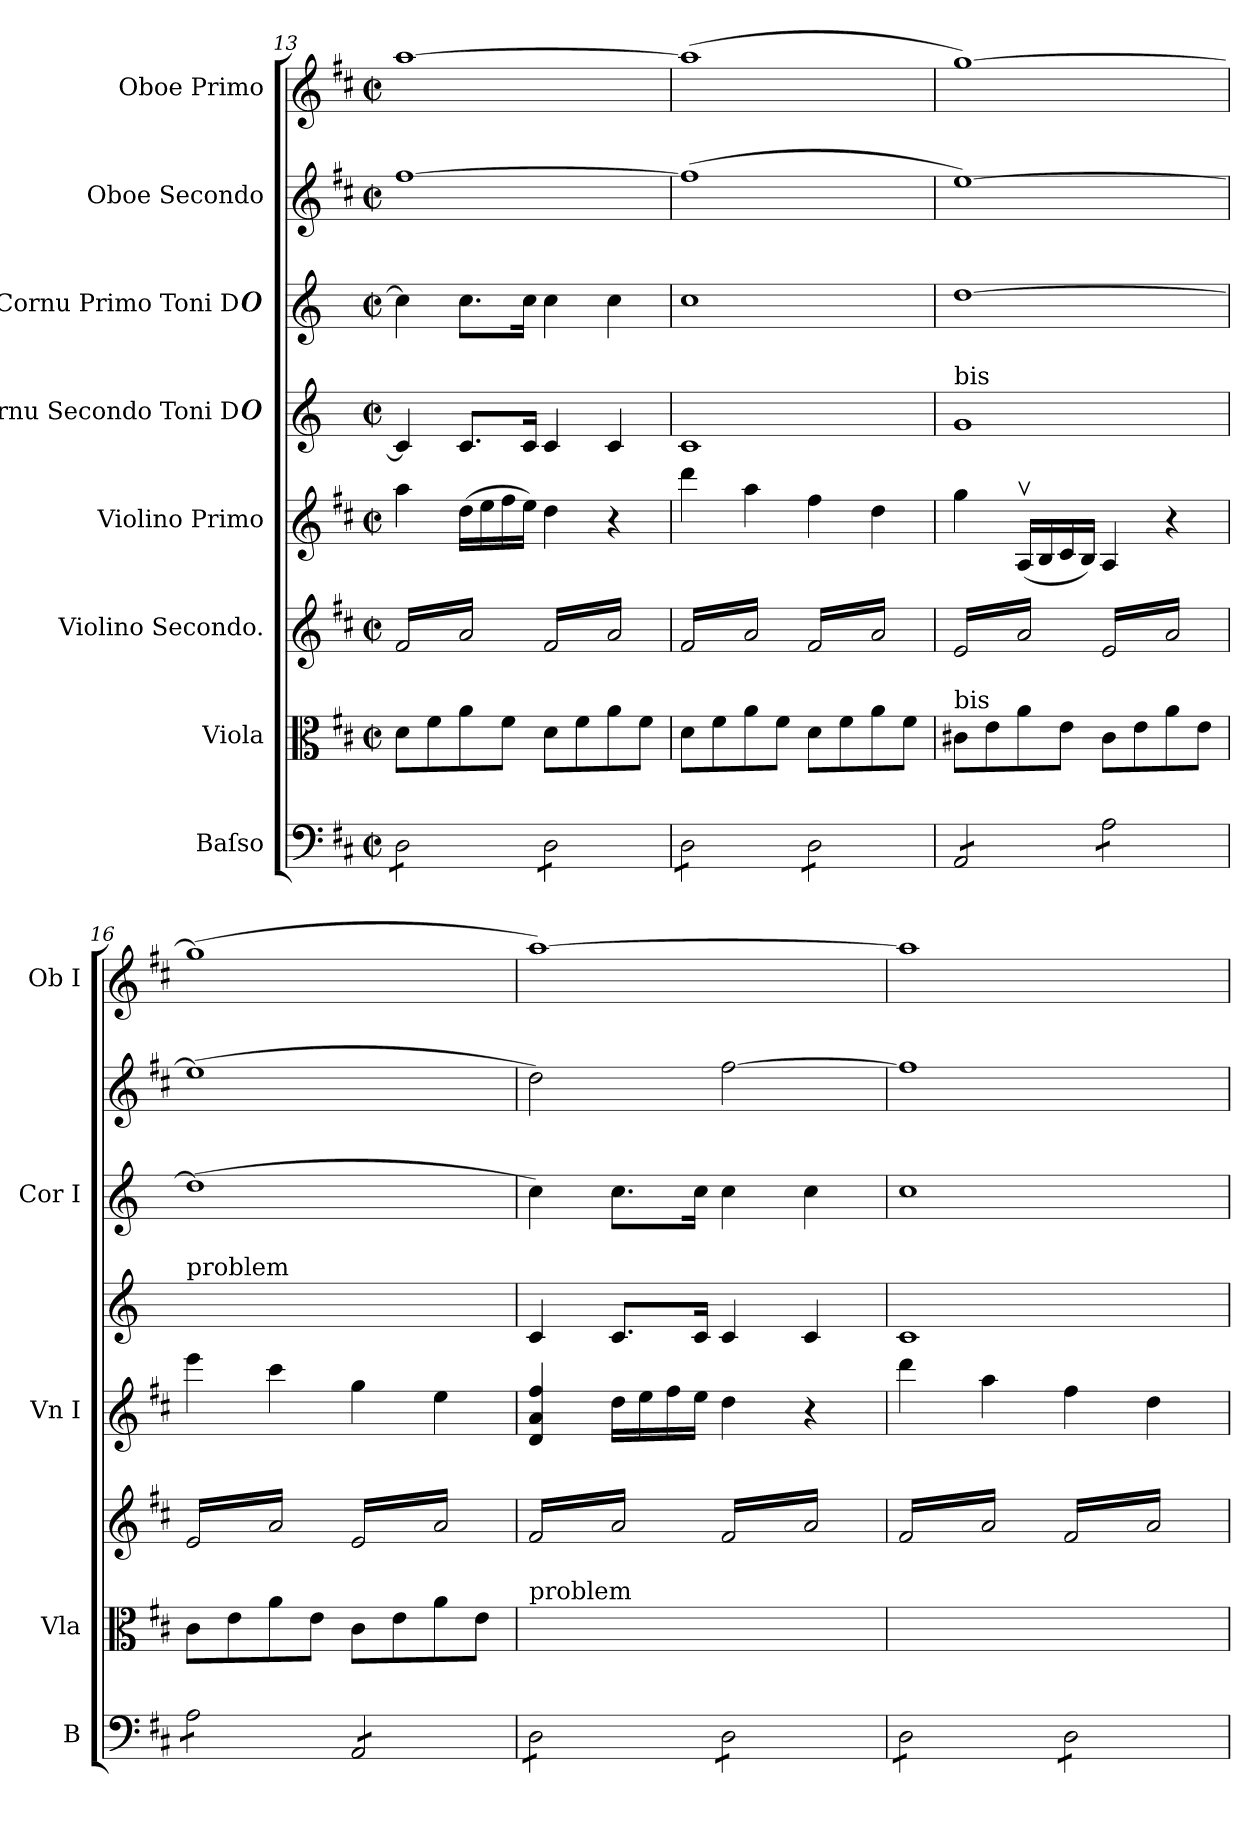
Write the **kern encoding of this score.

**kern	**kern	**kern	**kern	**kern	**kern	**kern	**kern
*part8	*part7	*part6	*part5	*part4	*part3	*part2	*part1
*staff8	*staff7	*staff6	*staff5	*staff4	*staff3	*staff2	*staff1
*I"Baſso	*I"Viola	*I"Violino Secondo.	*I"Violino Primo	*I"Cornu Secondo Toni D#	*I"Cornu Primo Toni D#	*I"Oboe Secondo	*I"Oboe Primo
*I'B	*I'Vla	*	*I'Vn I	*	*I'Cor I	*	*I'Ob I
*clefF4	*clefC3	*clefG2	*clefG2	*clefG2	*clefG2	*clefG2	*clefG2
*	*	*	*	*ITrd-1c-2	*ITrd-1c-2	*	*
*k[f#c#]	*k[f#c#]	*k[f#c#]	*k[f#c#]	*k[f#c#]	*k[f#c#]	*k[f#c#]	*k[f#c#]
*D:	*D:	*D:	*D:	*	*	*D:	*D:
*M2/2	*M2/2	*M2/2	*M2/2	*M2/2	*M2/2	*M2/2	*M2/2
*met(c|)	*met(c|)	*met(c|)	*met(c|)	*met(c|)	*met(c|)	*met(c|)	*met(c|)
=13	=13	=13	=13	=13	=13	=13	=13
*tremolo	*	*	*	*	*	*	*
*	*	*tremolo	*	*	*	*	*
8D\L	8d\L	16f#/LL	4aa\	4d/]	4dd\]	[1ff#	[1aa
.	.	16a/	.	.	.	.	.
8D\	8f#\	16f#/	.	.	.	.	.
.	.	16a/	.	.	.	.	.
8D\	8a\	16f#/	(16dd\LL	8.d/L	8.dd\L	.	.
.	.	16a/	16ee\	.	.	.	.
8D\J	8f#\J	16f#/	16ff#\	.	.	.	.
.	.	16a/JJ	16ee\JJ)	16d/Jk	16dd\Jk	.	.
8D\L	8d\L	16f#/LL	4dd\	4d/	4dd\	.	.
.	.	16a/	.	.	.	.	.
8D\	8f#\	16f#/	.	.	.	.	.
.	.	16a/	.	.	.	.	.
8D\	8a\	16f#/	4r	4d/	4dd\	.	.
.	.	16a/	.	.	.	.	.
8D\J	8f#\J	16f#/	.	.	.	.	.
.	.	16a/JJ	.	.	.	.	.
=14	=14	=14	=14	=14	=14	=14	=14
8D\L	8d\L	16f#/LL	4ddd\	1d	1dd	(<1ff#]	(<1aa]
.	.	16a/	.	.	.	.	.
8D\	8f#\	16f#/	.	.	.	.	.
.	.	16a/	.	.	.	.	.
8D\	8a\	16f#/	4aa\	.	.	.	.
.	.	16a/	.	.	.	.	.
8D\J	8f#\J	16f#/	.	.	.	.	.
.	.	16a/JJ	.	.	.	.	.
8D\L	8d\L	16f#/LL	4ff#\	.	.	.	.
.	.	16a/	.	.	.	.	.
8D\	8f#\	16f#/	.	.	.	.	.
.	.	16a/	.	.	.	.	.
8D\	8a\	16f#/	4dd\	.	.	.	.
.	.	16a/	.	.	.	.	.
8D\J	8f#\J	16f#/	.	.	.	.	.
.	.	16a/JJ	.	.	.	.	.
=15	=15	=15	=15	=15	=15	=15	=15
!	!	!	!	!LO:TX:a:t=bis	!	!	!
!	!LO:TX:a:t=bis	!	!	!	!	!	!
8AA/L	8c#X\L	16e/LL	4gg\	1a	[1ee	[1ee)	[1gg)
.	.	16a/	.	.	.	.	.
8AA/	8e\	16e/	.	.	.	.	.
.	.	16a/	.	.	.	.	.
8AA/	8a\	16e/	(16Av/LL	.	.	.	.
.	.	16a/	16B/	.	.	.	.
8AA/J	8e\J	16e/	16c#/	.	.	.	.
.	.	16a/JJ	16B/JJ)	.	.	.	.
8A\L	8c#\L	16e/LL	4A/	.	.	.	.
.	.	16a/	.	.	.	.	.
8A\	8e\	16e/	.	.	.	.	.
.	.	16a/	.	.	.	.	.
8A\	8a\	16e/	4r	.	.	.	.
.	.	16a/	.	.	.	.	.
8A\J	8e\J	16e/	.	.	.	.	.
.	.	16a/JJ	.	.	.	.	.
=16	=16	=16	=16	=16	=16	=16	=16
!	!	!	!	!LO:TX:a:t=problem	!	!	!
8A\L	8c#\L	16e/LL	4eee\	1ayy	(<1ee]	(<1ee]	(<1gg]
.	.	16a/	.	.	.	.	.
8A\	8e\	16e/	.	.	.	.	.
.	.	16a/	.	.	.	.	.
8A\	8a\	16e/	4ccc#\	.	.	.	.
.	.	16a/	.	.	.	.	.
8A\J	8e\J	16e/	.	.	.	.	.
.	.	16a/JJ	.	.	.	.	.
8AA/L	8c#\L	16e/LL	4gg\	.	.	.	.
.	.	16a/	.	.	.	.	.
8AA/	8e\	16e/	.	.	.	.	.
.	.	16a/	.	.	.	.	.
8AA/	8a\	16e/	4ee\	.	.	.	.
.	.	16a/	.	.	.	.	.
8AA/J	8e\J	16e/	.	.	.	.	.
.	.	16a/JJ	.	.	.	.	.
=17	=17	=17	=17	=17	=17	=17	=17
!	!LO:TX:a:t=problem	!	!	!	!	!	!
8D\L	8d\Lyy	16f#/LL	4d/ 4a/ 4ff#/	4d/	4dd\)	2dd\)	[1aa)
.	.	16a/	.	.	.	.	.
8D\	8f#\yy	16f#/	.	.	.	.	.
.	.	16a/	.	.	.	.	.
8D\	8a\yy	16f#/	16dd\LL	8.d/L	8.dd\L	.	.
.	.	16a/	16ee\	.	.	.	.
8D\J	8f#\Jyy	16f#/	16ff#\	.	.	.	.
.	.	16a/JJ	16ee\JJ	16d/Jk	16dd\Jk	.	.
8D\L	8d\Lyy	16f#/LL	4dd\	4d/	4dd\	[2ff#\	.
.	.	16a/	.	.	.	.	.
8D\	8f#\yy	16f#/	.	.	.	.	.
.	.	16a/	.	.	.	.	.
8D\	8a\yy	16f#/	4r	4d/	4dd\	.	.
.	.	16a/	.	.	.	.	.
8D\J	8f#\Jyy	16f#/	.	.	.	.	.
.	.	16a/JJ	.	.	.	.	.
=18	=18	=18	=18	=18	=18	=18	=18
8D\L	8d\Lyy	16f#/LL	4ddd\	1d	1dd	1ff#]	1aa]
.	.	16a/	.	.	.	.	.
8D\	8f#\yy	16f#/	.	.	.	.	.
.	.	16a/	.	.	.	.	.
8D\	8a\yy	16f#/	4aa\	.	.	.	.
.	.	16a/	.	.	.	.	.
8D\J	8f#\Jyy	16f#/	.	.	.	.	.
.	.	16a/JJ	.	.	.	.	.
8D\L	8d\Lyy	16f#/LL	4ff#\	.	.	.	.
.	.	16a/	.	.	.	.	.
8D\	8f#\yy	16f#/	.	.	.	.	.
.	.	16a/	.	.	.	.	.
8D\	8a\yy	16f#/	4dd\	.	.	.	.
.	.	16a/	.	.	.	.	.
8D\J	8f#\Jyy	16f#/	.	.	.	.	.
*Xtremolo	*	*	*	*	*	*	*
.	.	16a/JJ	.	.	.	.	.
*	*	*Xtremolo	*	*	*	*	*
.	.	.	.	.	.	.	.
.	.	.	.	.	.	.	.
.	.	.	.	.	.	.	.
.	.	.	.	.	.	.	.
=	=	=	=	=	=	=	=
*-	*-	*-	*-	*-	*-	*-	*-
